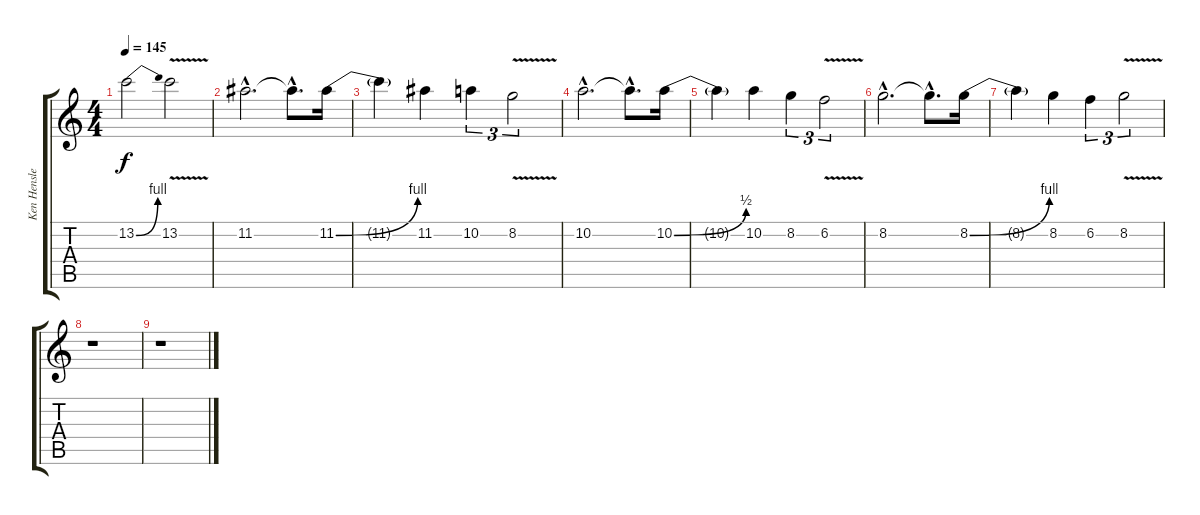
\track ("Ken Hensley" "Ken Hensle") {instrument overdrivenguitar}
\staff {score tabs}
\tuning (E4 B3 G3 D3 A2 E2) {hide}
\ts (4 4)
\tempo 145
\clef g2
\ks c
13.2{be (bend 0 0 60 4)}.2{dy f} 13.2{v}.2 |
11.2{hac}.2{d} 11.2{hac t}.8{d} 11.2{be (bend 0 0 60 4)}.16{volume 0} |
11.2{t}.4 11.2.4 10.2.4{tu (3 2)} 8.2{v}.2{tu (3 2)} |
10.2{hac}.2{d} 10.2{hac t}.8{d} 10.2{be (bend 0 0 60 2)}.16 |
10.2{t}.4 10.2.4 8.2.4{tu (3 2)} 6.2{v}.2{tu (3 2)} |
8.2{hac}.2{d} 8.2{hac t}.8{d} 8.2{be (bend 0 0 60 4)}.16 |
8.2{t}.4 8.2.4 6.2.4{tu (3 2)} 8.2{v}.2{tu (3 2)} |
r.1 |
r.1
